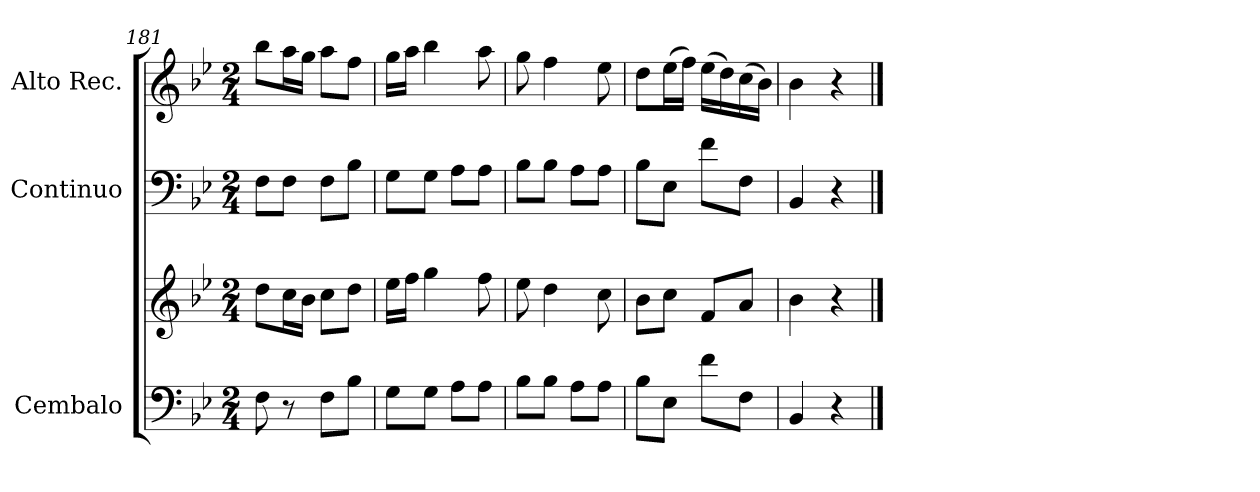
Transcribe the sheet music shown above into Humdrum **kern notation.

**kern	**kern	**kern	**kern
*part3	*part3	*part2	*part1
*staff4	*staff3	*staff2	*staff1
*I"Cembalo	*	*I"Continuo	*I"Alto Rec.
*	*	*	*I'A.Rec.
!!LO:LB:g=z
*clefF4	*clefG2	*clefF4	*clefG2
*k[b-e-]	*k[b-e-]	*k[b-e-]	*k[b-e-]
*M2/4	*M2/4	*M2/4	*M2/4
=181	=181	=181	=181
8F\	8dd\L	8F\L	8bb-\L
8r	16cc\L	8F\J	16aa\L
.	16b-\JJ	.	16gg\JJ
8F\L	8cc\L	8F\L	8aa\L
8B-\J	8dd\J	8B-\J	8ff\J
=182	=182	=182	=182
8G\L	16ee-\LL	8G\L	16gg\LL
.	16ff\JJ	.	16aa\JJ
8G\J	4gg\	8G\J	4bb-\
8A\L	.	8A\L	.
8A\J	8ff\	8A\J	8aa\
=183	=183	=183	=183
8B-\L	8ee-\	8B-\L	8gg\
8B-\J	4dd\	8B-\J	4ff\
8A\L	.	8A\L	.
8A\J	8cc\	8A\J	8ee-\
=184	=184	=184	=184
8B-\L	8b-\L	8B-\L	8dd\L
8E-\J	8cc\J	8E-\J	(>16ee-\L
.	.	.	16ff\JJ)
8f\L	8f/L	8f\L	(>16ee-\LL
.	.	.	16dd\)
8F\J	8a/J	8F\J	(>16cc\
.	.	.	16b-\JJ)
=185	=185	=185	=185
4BB-/	4b-\	4BB-/	4b-\
4r	4r	4r	4r
==	==	==	==
*-	*-	*-	*-
